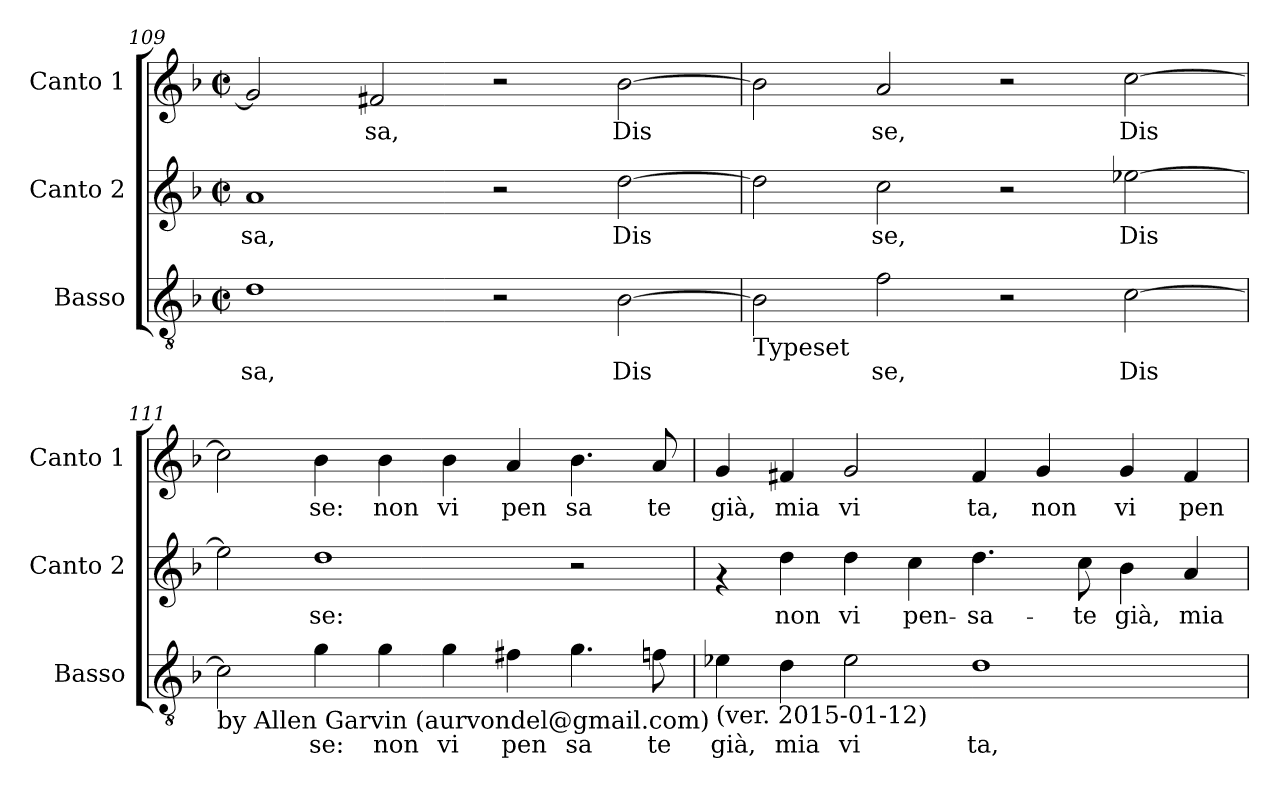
**kern	**text	**kern	**text	**kern	**text
*part3	*part3	*part2	*part2	*part1	*part1
*staff3	*staff3	*staff2	*staff2	*staff1	*staff1
*I"Basso	*	*I"Canto 2	*	*I"Canto 1	*
*I'Basso	*	*I'Canto 2	*	*I'Canto 1	*
!!LO:PB:g=z
*clefGv2	*	*clefG2	*	*clefG2	*
*k[b-]	*	*k[b-]	*	*k[b-]	*
*F:	*	*F:	*	*F:	*
*M2/2	*	*M2/2	*	*M2/2	*
*met(c|)	*	*met(c|)	*	*met(c|)	*
=109	=109	=109	=109	=109	=109
!	!LO:LY:b:cj	!	!LO:LY:b:cj	!	!LO:LY:b:cj
1d	sa,	1a	sa,	2g/]	.
!	!	!	!	!	!LO:LY:b:cj
.	.	.	.	2f#X/	sa,
2r	.	2r	.	2r	.
!	!LO:LY:b:cj	!	!LO:LY:b:cj	!	!LO:LY:b:cj
[>2B-\	Dis	[>2dd\	Dis-	[>2b-\	Dis
=110	=110	=110	=110	=110	=110
!LO:TX:b:t=Typeset	!	!	!	!	!
!	!LO:LY:b:cj	!	!LO:LY:b:cj	!	!LO:LY:a:cj
2B-\]	.	2dd\]	--	2b-\]	.
!	!LO:LY:b:cj	!	!LO:LY:b:cj	!	!LO:LY:a:cj
2f\	se,	2cc\	-se,	2a/	se,
2r	.	2r	.	2r	.
!	!LO:LY:b:cj	!	!LO:LY:b:cj	!	!LO:LY:a:cj
[>2c\	Dis	[>2ee-X\	Dis-	[>2cc\	Dis
=111	=111	=111	=111	=111	=111
!LO:TX:b:t=by Allen Garvin (aurvondel@gmail.com)	!	!	!	!	!
!	!LO:LY:b:cj	!	!LO:LY:b:cj	!	!LO:LY:a:cj
2c\]	.	2ee-\]	--	2cc\]	.
!	!LO:LY:b:cj	!	!LO:LY:b:cj	!	!LO:LY:a:cj
4g\	se:	1dd	-se:	4b-\	se:
!	!LO:LY:b:cj	!	!	!	!LO:LY:a:cj
4g\	non	.	.	4b-\	non
!	!LO:LY:b:cj	!	!	!	!LO:LY:a:cj
4g\	vi	.	.	4b-\	vi
!	!LO:LY:b:cj	!	!	!	!LO:LY:a:cj
4f#X\	pen	.	.	4a/	pen
!	!LO:LY:b:cj	!	!	!	!LO:LY:a:cj
4.g\	sa	2r	.	4.b-\	sa
!	!LO:LY:b:cj	!	!	!	!LO:LY:a:cj
8f\	te	.	.	8a/	te
=112	=112	=112	=112	=112	=112
!LO:TX:b:t=(ver. 2015-01-12)	!	!	!	!	!
!	!LO:LY:b:cj	!	!	!	!LO:LY:a:cj
4e-X\	già,	4rf	.	4g/	già,
!	!LO:LY:b:cj	!	!LO:LY:b:cj	!	!LO:LY:a:cj
4d\	mia	4dd\	non	4f#X/	mia
!	!LO:LY:b:cj	!	!LO:LY:b:cj	!	!LO:LY:a:cj
2e-\	vi	4dd\	vi	2g/	vi
!	!	!	!LO:LY:b:cj	!	!
.	.	4cc\	pen-	.	.
!	!LO:LY:b:cj	!	!LO:LY:b:cj	!	!LO:LY:a:cj
1d	ta,	4.dd\	-sa-	4f#/	ta,
!	!	!	!	!	!LO:LY:a:cj
.	.	.	.	4g/	non
!	!	!	!LO:LY:b:cj	!	!
.	.	8cc\	-te	.	.
!	!	!	!LO:LY:b:cj	!	!LO:LY:a:cj
.	.	4b-\	già,	4g/	vi
!	!	!	!LO:LY:b:cj	!	!LO:LY:a:cj
.	.	4a/	mia	4f#/	pen
=	=	=	=	=	=
*-	*-	*-	*-	*-	*-
